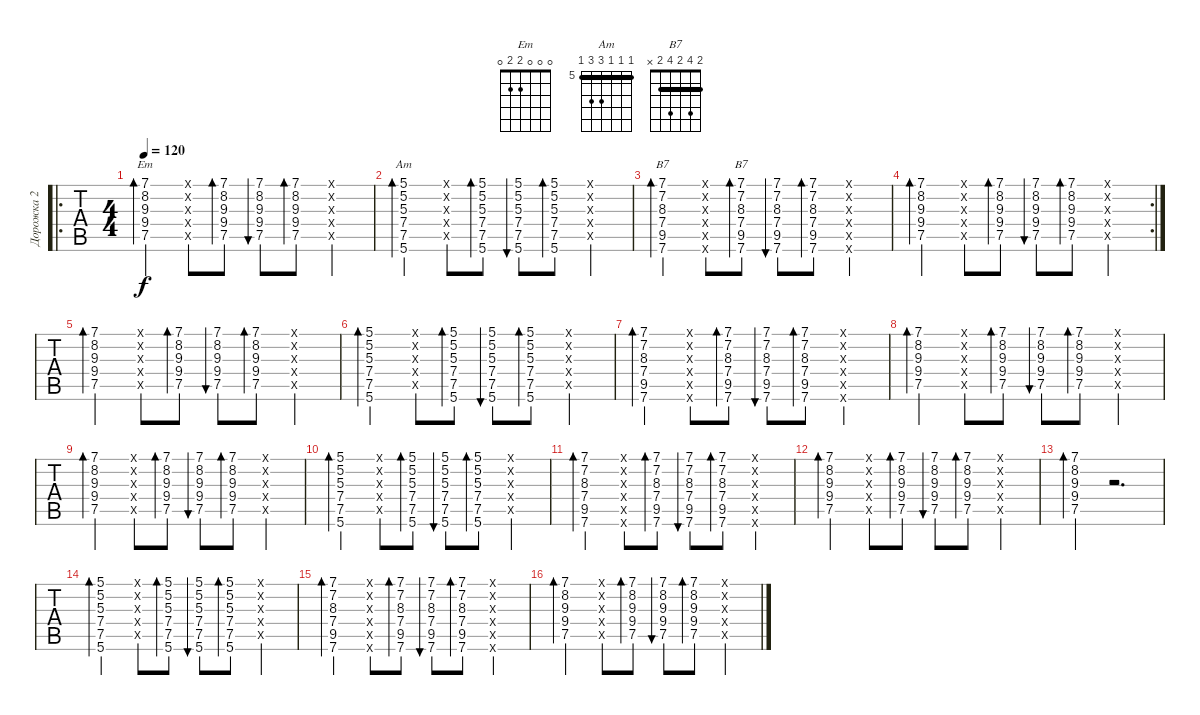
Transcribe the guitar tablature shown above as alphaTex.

\track ("Дорожка 2" "Дорожка 2") {instrument acousticguitarsteel}
\staff {tabs}
\tuning (E4 B3 G3 D3 A2 E2) {hide}
\chord ("Em" 0 0 0 2 2 0)
\chord ("Am" 5 5 5 7 7 5) {firstfret 5 barre 5}
\chord ("B7" 7 7 8 7 9 7) {firstfret 7 barre 7}
\chord ("B7" 2 4 2 4 2 x) {barre 2}
\ro
\ts (4 4)
\tempo 120
\clef g2
\ks c
(7.1 8.2 9.3 9.4 7.5).4{bd 30 ch "Em" dy f} (0.1{x} 0.2{x} 0.3{x} 0.4{x} 0.5{x}).8 (7.1 8.2 9.3 9.4 7.5).8{bd 30} (7.1 8.2 9.3 9.4 7.5).8{bu 30} (7.1 8.2 9.3 9.4 7.5).8{bd 30} (0.1{x} 0.2{x} 0.3{x} 0.4{x} 0.5{x}).4 |
(5.1 5.2 5.3 7.4 7.5 5.6).4{bd 30 ch "Am"} (0.1{x} 0.2{x} 0.3{x} 0.4{x} 0.5{x}).8 (5.1 5.2 5.3 7.4 7.5 5.6).8{bd 30} (5.1 5.2 5.3 7.4 7.5 5.6).8{bu 30} (5.1 5.2 5.3 7.4 7.5 5.6).8{bd 30} (0.1{x} 0.2{x} 0.3{x} 0.4{x} 0.5{x}).4 |
(7.1 7.2 8.3 7.4 9.5 7.6).4{bd 30 ch "B7"} (0.1{x} 0.2{x} 0.3{x} 0.4{x} 0.5{x} 0.6{x}).8 (7.1 7.2 8.3 7.4 9.5 7.6).8{bd 30 ch "B7"} (7.1 7.2 8.3 7.4 9.5 7.6).8{bu 30} (7.1 7.2 8.3 7.4 9.5 7.6).8{bd 30} (0.1{x} 0.2{x} 0.3{x} 0.4{x} 0.5{x} 0.6{x}).4 |
\rc 2
(7.1 8.2 9.3 9.4 7.5).4{bd 30} (0.1{x} 0.2{x} 0.3{x} 0.4{x} 0.5{x}).8 (7.1 8.2 9.3 9.4 7.5).8{bd 30} (7.1 8.2 9.3 9.4 7.5).8{bu 30} (7.1 8.2 9.3 9.4 7.5).8{bd 30} (0.1{x} 0.2{x} 0.3{x} 0.4{x} 0.5{x}).4 |
(7.1 8.2 9.3 9.4 7.5).4{bd 30} (0.1{x} 0.2{x} 0.3{x} 0.4{x} 0.5{x}).8 (7.1 8.2 9.3 9.4 7.5).8{bd 30} (7.1 8.2 9.3 9.4 7.5).8{bu 30} (7.1 8.2 9.3 9.4 7.5).8{bd 30} (0.1{x} 0.2{x} 0.3{x} 0.4{x} 0.5{x}).4 |
(5.1 5.2 5.3 7.4 7.5 5.6).4{bd 30} (0.1{x} 0.2{x} 0.3{x} 0.4{x} 0.5{x}).8 (5.1 5.2 5.3 7.4 7.5 5.6).8{bd 30} (5.1 5.2 5.3 7.4 7.5 5.6).8{bu 30} (5.1 5.2 5.3 7.4 7.5 5.6).8{bd 30} (0.1{x} 0.2{x} 0.3{x} 0.4{x} 0.5{x}).4 |
(7.1 7.2 8.3 7.4 9.5 7.6).4{bd 30} (0.1{x} 0.2{x} 0.3{x} 0.4{x} 0.5{x} 0.6{x}).8 (7.1 7.2 8.3 7.4 9.5 7.6).8{bd 30} (7.1 7.2 8.3 7.4 9.5 7.6).8{bu 30} (7.1 7.2 8.3 7.4 9.5 7.6).8{bd 30} (0.1{x} 0.2{x} 0.3{x} 0.4{x} 0.5{x} 0.6{x}).4 |
(7.1 8.2 9.3 9.4 7.5).4{bd 30} (0.1{x} 0.2{x} 0.3{x} 0.4{x} 0.5{x}).8 (7.1 8.2 9.3 9.4 7.5).8{bd 30} (7.1 8.2 9.3 9.4 7.5).8{bu 30} (7.1 8.2 9.3 9.4 7.5).8{bd 30} (0.1{x} 0.2{x} 0.3{x} 0.4{x} 0.5{x}).4 |
(7.1 8.2 9.3 9.4 7.5).4{bd 30} (0.1{x} 0.2{x} 0.3{x} 0.4{x} 0.5{x}).8 (7.1 8.2 9.3 9.4 7.5).8{bd 30} (7.1 8.2 9.3 9.4 7.5).8{bu 30} (7.1 8.2 9.3 9.4 7.5).8{bd 30} (0.1{x} 0.2{x} 0.3{x} 0.4{x} 0.5{x}).4 |
(5.1 5.2 5.3 7.4 7.5 5.6).4{bd 30} (0.1{x} 0.2{x} 0.3{x} 0.4{x} 0.5{x}).8 (5.1 5.2 5.3 7.4 7.5 5.6).8{bd 30} (5.1 5.2 5.3 7.4 7.5 5.6).8{bu 30} (5.1 5.2 5.3 7.4 7.5 5.6).8{bd 30} (0.1{x} 0.2{x} 0.3{x} 0.4{x} 0.5{x}).4 |
(7.1 7.2 8.3 7.4 9.5 7.6).4{bd 30} (0.1{x} 0.2{x} 0.3{x} 0.4{x} 0.5{x} 0.6{x}).8 (7.1 7.2 8.3 7.4 9.5 7.6).8{bd 30} (7.1 7.2 8.3 7.4 9.5 7.6).8{bu 30} (7.1 7.2 8.3 7.4 9.5 7.6).8{bd 30} (0.1{x} 0.2{x} 0.3{x} 0.4{x} 0.5{x} 0.6{x}).4 |
(7.1 8.2 9.3 9.4 7.5).4{bd 30} (0.1{x} 0.2{x} 0.3{x} 0.4{x} 0.5{x}).8 (7.1 8.2 9.3 9.4 7.5).8{bd 30} (7.1 8.2 9.3 9.4 7.5).8{bu 30} (7.1 8.2 9.3 9.4 7.5).8{bd 30} (0.1{x} 0.2{x} 0.3{x} 0.4{x} 0.5{x}).4 |
(7.1{st} 8.2{st} 9.3{st} 9.4{st} 7.5{st}).4{bd 30} r.2{d} |
(5.1 5.2 5.3 7.4 7.5 5.6).4{bd 30} (0.1{x} 0.2{x} 0.3{x} 0.4{x} 0.5{x}).8 (5.1 5.2 5.3 7.4 7.5 5.6).8{bd 30} (5.1 5.2 5.3 7.4 7.5 5.6).8{bu 30} (5.1 5.2 5.3 7.4 7.5 5.6).8{bd 30} (0.1{x} 0.2{x} 0.3{x} 0.4{x} 0.5{x}).4 |
(7.1 7.2 8.3 7.4 9.5 7.6).4{bd 30} (0.1{x} 0.2{x} 0.3{x} 0.4{x} 0.5{x} 0.6{x}).8 (7.1 7.2 8.3 7.4 9.5 7.6).8{bd 30} (7.1 7.2 8.3 7.4 9.5 7.6).8{bu 30} (7.1 7.2 8.3 7.4 9.5 7.6).8{bd 30} (0.1{x} 0.2{x} 0.3{x} 0.4{x} 0.5{x} 0.6{x}).4 |
(7.1 8.2 9.3 9.4 7.5).4{bd 30} (0.1{x} 0.2{x} 0.3{x} 0.4{x} 0.5{x}).8 (7.1 8.2 9.3 9.4 7.5).8{bd 30} (7.1 8.2 9.3 9.4 7.5).8{bu 30} (7.1 8.2 9.3 9.4 7.5).8{bd 30} (0.1{x} 0.2{x} 0.3{x} 0.4{x} 0.5{x}).4
